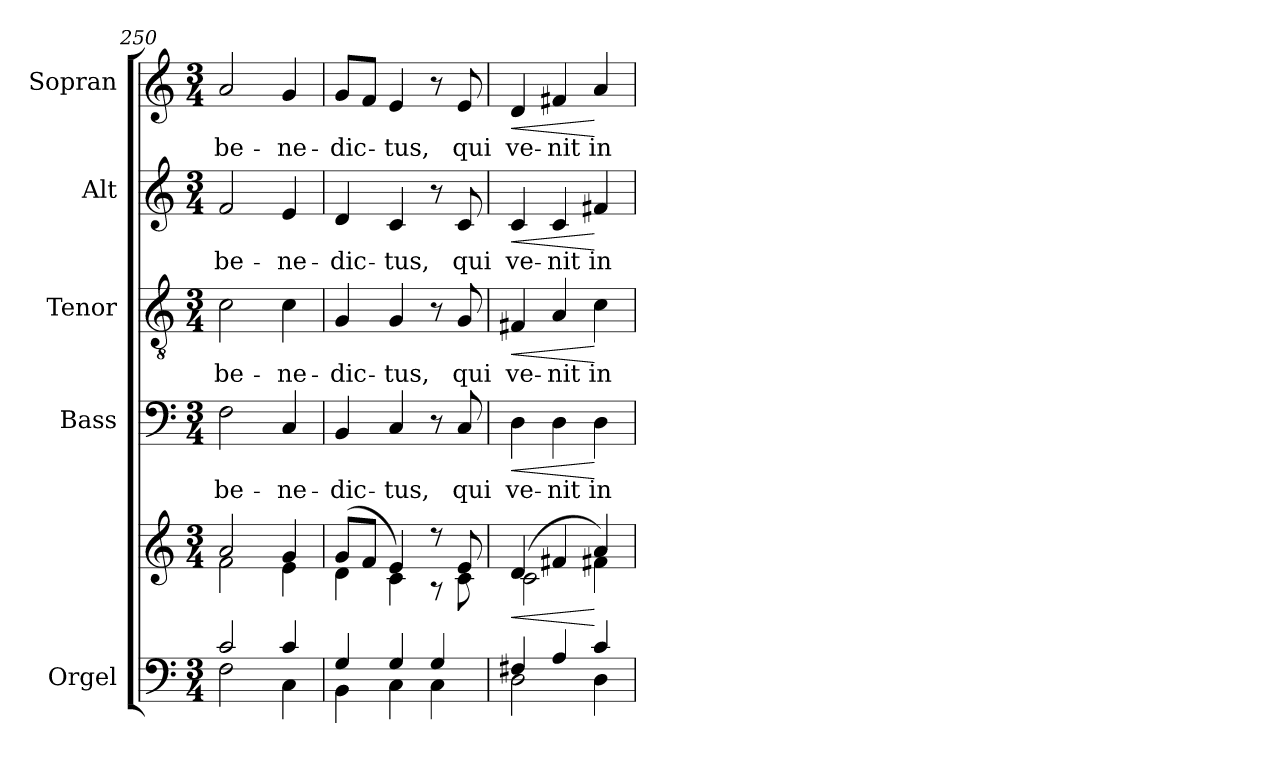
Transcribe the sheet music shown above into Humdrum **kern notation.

**kern	**kern	**dynam	**kern	**text	**dynam	**kern	**text	**dynam	**kern	**text	**dynam	**kern	**text	**dynam
*part5	*part5	*part5	*part4	*part4	*part4	*part3	*part3	*part3	*part2	*part2	*part2	*part1	*part1	*part1
*staff6	*staff5	*staff5/6	*staff4	*staff4	*staff4	*staff3	*staff3	*staff3	*staff2	*staff2	*staff2	*staff1	*staff1	*staff1
*I"Orgel	*	*	*I"Bass	*	*	*I"Tenor	*	*	*I"Alt	*	*	*I"Sopran	*	*
*I'Org.	*	*	*I'B.	*	*	*I'T.	*	*	*I'A.	*	*	*I'S.	*	*
*clefF4	*clefG2	*	*clefF4	*	*	*clefGv2	*	*	*clefG2	*	*	*clefG2	*	*
*k[]	*k[]	*	*k[]	*	*	*k[]	*	*	*k[]	*	*	*k[]	*	*
*C:	*C:	*	*C:	*	*	*C:	*	*	*C:	*	*	*C:	*	*
*M3/4	*M3/4	*	*M3/4	*	*	*M3/4	*	*	*M3/4	*	*	*M3/4	*	*
=250	=250	=250	=250	=250	=250	=250	=250	=250	=250	=250	=250	=250	=250	=250
*^	*^	*	*	*	*	*	*	*	*	*	*	*	*	*
!	!	!	!	!	!	!LO:LY:b	!	!	!LO:LY:b	!	!	!LO:LY:b	!	!	!LO:LY:b	!
2c/	2F\	2a/	2f\	.	2F\	be-	.	2c\	be-	.	2f/	be-	.	2a/	be-	.
!	!	!	!	!	!	!LO:LY:b	!	!	!LO:LY:b	!	!	!LO:LY:b	!	!	!LO:LY:b	!
4c/	4C\	4g/	4e\	.	4C/	-ne-	.	4c\	-ne-	.	4e/	-ne-	.	4g/	-ne-	.
=251	=251	=251	=251	=251	=251	=251	=251	=251	=251	=251	=251	=251	=251	=251	=251	=251
!	!	!	!	!	!	!LO:LY:b	!	!	!LO:LY:b	!	!	!LO:LY:b	!	!	!LO:LY:b	!
4G/	4BB\	(>8g/L	4d\	.	4BB/	-dic-	.	4G/	-dic-	.	4d/	-dic-	.	8g/L	-dic-	.
.	.	8f/J	.	.	.	.	.	.	.	.	.	.	.	8f/J	.	.
!	!	!	!	!	!	!LO:LY:b	!	!	!LO:LY:b	!	!	!LO:LY:b	!	!	!LO:LY:b	!
4G/	4C\	4e/)	4c\	.	4C/	-tus,	.	4G/	-tus,	.	4c/	-tus,	.	4e/	-tus,	.
4G/	4C\	8r	8r	.	8r	.	.	8r	.	.	8r	.	.	8r	.	.
!	!	!	!	!	!	!LO:LY:b	!	!	!LO:LY:b	!	!	!LO:LY:b	!	!	!LO:LY:b	!
.	.	8e/	8c\	.	8C/	qui	.	8G/	qui	.	8c/	qui	.	8e/	qui	.
=252	=252	=252	=252	=252	=252	=252	=252	=252	=252	=252	=252	=252	=252	=252	=252	=252
!	!	!	!	!LO:HP:b	!	!LO:LY:b	!LO:HP:b	!	!LO:LY:b	!LO:HP:b	!	!LO:LY:b	!LO:HP:b	!	!LO:LY:b	!LO:HP:b
4F#X/	2D\	(4d/	2c\	<	4D\	ve-	<	4F#X/	ve-	<	4c/	ve-	<	4d/	ve-	<
!	!	!	!	!	!	!LO:LY:b	!	!	!LO:LY:b	!	!	!LO:LY:b	!	!	!LO:LY:b	!
4A/	.	4f#X/	.	.	4D\	-nit	.	4A/	-nit	.	4c/	-nit	.	4f#X/	-nit	.
!	!	!	!	!	!	!LO:LY:b	!	!	!LO:LY:b	!	!	!LO:LY:b	!	!	!LO:LY:b	!
4c/	4D\	4a/)	4f#X\	[	4D\	in	[	4c\	in	[	4f#X/	in	[	4a/	in	[
*v	*v	*	*	*	*	*	*	*	*	*	*	*	*	*	*	*
*	*v	*v	*	*	*	*	*	*	*	*	*	*	*	*	*
=	=	=	=	=	=	=	=	=	=	=	=	=	=	=
*-	*-	*-	*-	*-	*-	*-	*-	*-	*-	*-	*-	*-	*-	*-
